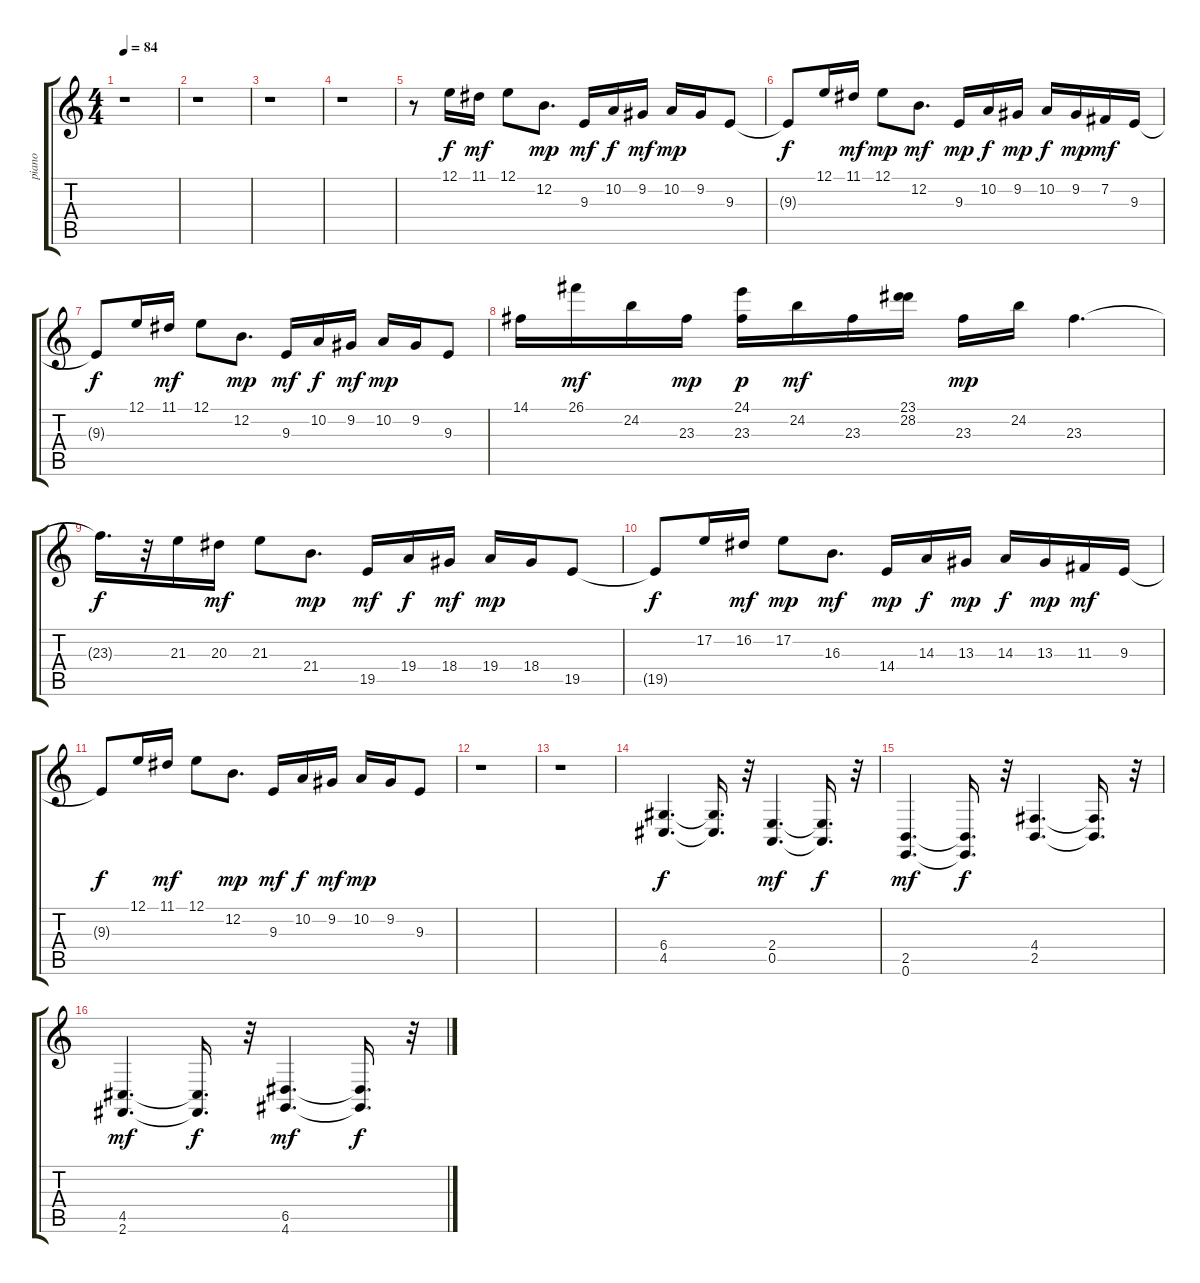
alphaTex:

\track ("piano" "piano") {instrument electricgrandpiano}
\staff {score tabs}
\tuning (E4 B3 G3 D3 A2 E2) {hide}
\ts (4 4)
\tempo 84
\clef g2
\ks c
r.1{dy p} |
r.1 |
r.1 |
r.1 |
r.8 12.1.16{dy f} 11.1.16{dy mf} 12.1.8 12.2.8{d dy mp} 9.3.16{dy mf} 10.2.16{dy f} 9.2.16{dy mf} 10.2.16{dy mp} 9.2.16 9.3.8 |
9.3{t}.8{dy f} 12.1.16 11.1.16{dy mf} 12.1.8{dy mp} 12.2.8{d dy mf} 9.3.16{dy mp} 10.2.16{dy f} 9.2.16{dy mp} 10.2.16{dy f} 9.2.16{dy mp} 7.2.16{dy mf} 9.3.16 |
9.3{t}.8{dy f} 12.1.16 11.1.16{dy mf} 12.1.8 12.2.8{d dy mp} 9.3.16{dy mf} 10.2.16{dy f} 9.2.16{dy mf} 10.2.16{dy mp} 9.2.16 9.3.8 |
14.1.16 26.1.16{dy mf} 24.2.16 23.3.16{dy mp} (24.1 23.3).16{dy p} 24.2.16{dy mf} 23.3.16 (23.1 28.2).16 23.3.16{dy mp} 24.2.16 23.3.4{d} |
23.3{t}.16{d dy f} r.32 21.3.16 20.3.16{dy mf} 21.3.8 21.4.8{d dy mp} 19.5.16{dy mf} 19.4.16{dy f} 18.4.16{dy mf} 19.4.16{dy mp} 18.4.16 19.5.8 |
19.5{t}.8{dy f} 17.2.16 16.2.16{dy mf} 17.2.8{dy mp} 16.3.8{d dy mf} 14.4.16{dy mp} 14.3.16{dy f} 13.3.16{dy mp} 14.3.16{dy f} 13.3.16{dy mp} 11.3.16{dy mf} 9.3.16 |
9.3{t}.8{dy f} 12.1.16 11.1.16{dy mf} 12.1.8 12.2.8{d dy mp} 9.3.16{dy mf} 10.2.16{dy f} 9.2.16{dy mf} 10.2.16{dy mp} 9.2.16 9.3.8 |
r.1 |
r.1 |
(6.4 4.5).4{d dy f} (6.4{t} 4.5{t}).16{d} r.32 (2.4 0.5).4{d dy mf} (2.4{t} 0.5{t}).16{d dy f} r.32 |
(2.5 0.6).4{d dy mf} (2.5{t} 0.6{t}).16{d dy f} r.32 (4.4 2.5).4{d} (4.4{t} 2.5{t}).16{d} r.32 |
(4.5 2.6).4{d dy mf} (4.5{t} 2.6{t}).16{d dy f} r.32 (6.5 4.6).4{d dy mf} (6.5{t} 4.6{t}).16{d dy f} r.32
